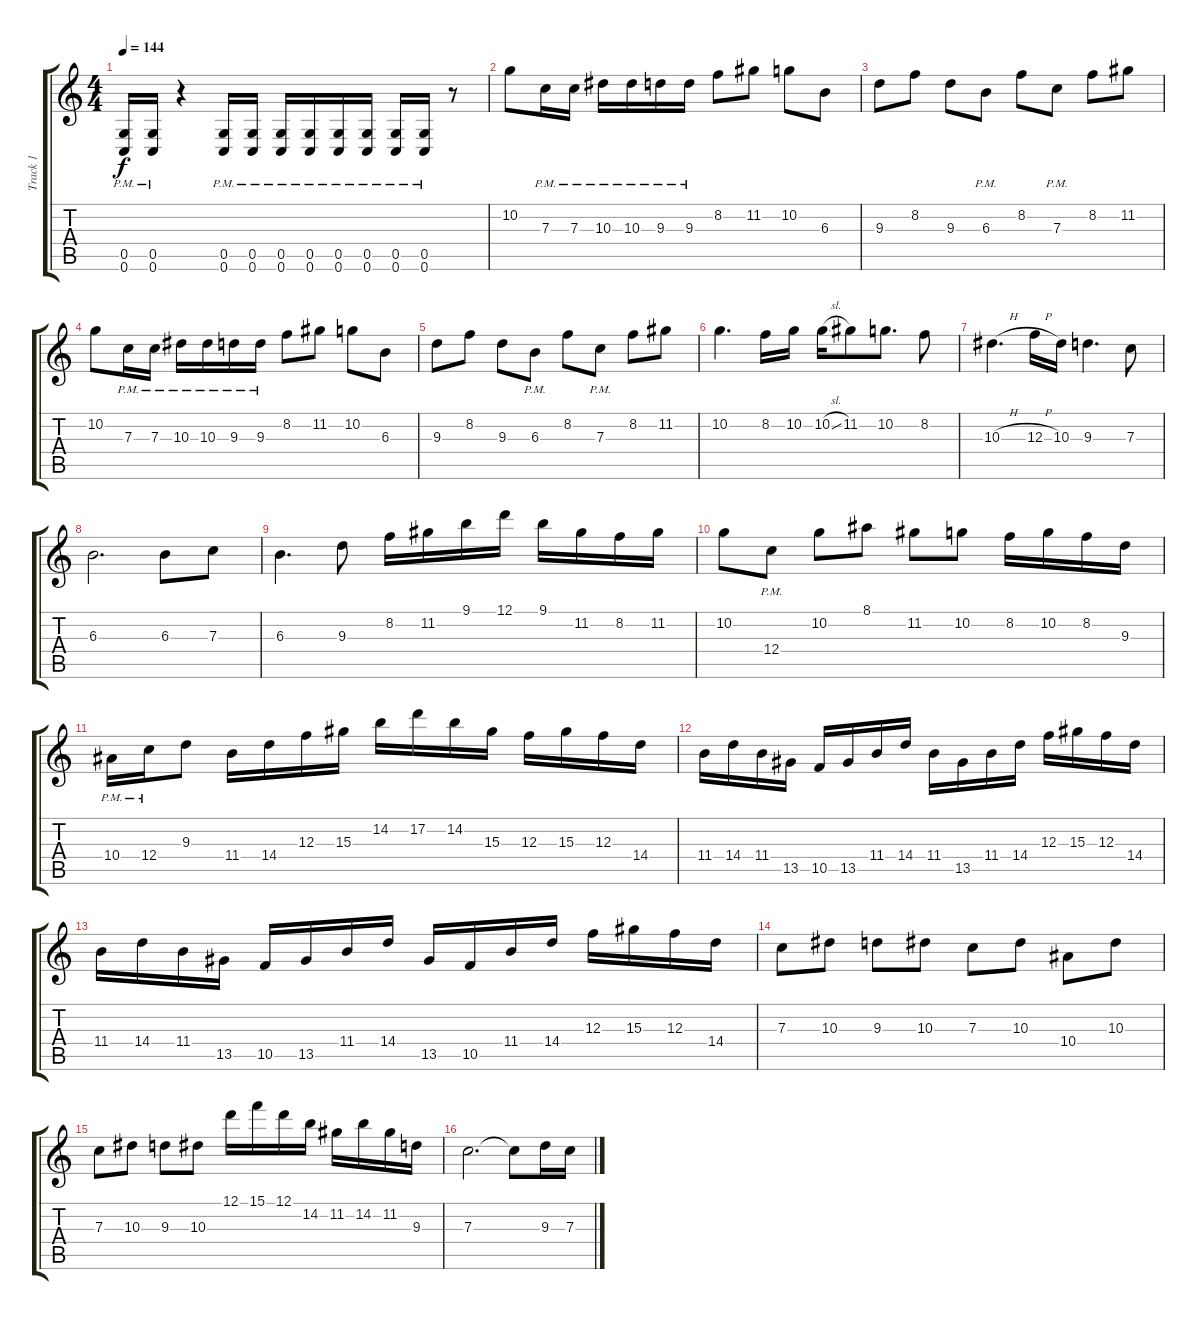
\track ("Track 1" "Track 1") {instrument distortionguitar}
\staff {score tabs}
\tuning (D4 A3 F3 C3 G2 C2) {hide}
\ts (4 4)
\tempo 144
\clef g2
\ks c
(0.5{pm} 0.6{pm}).16{dy f} (0.5{pm} 0.6{pm}).16 r.4 (0.5{pm} 0.6{pm}).16 (0.5{pm} 0.6{pm}).16 (0.5{pm} 0.6{pm}).16 (0.5{pm} 0.6{pm}).16 (0.5{pm} 0.6{pm}).16 (0.5{pm} 0.6{pm}).16 (0.5{pm} 0.6{pm}).16 (0.5{pm} 0.6{pm}).16 r.8 |
10.2.8 7.3{pm}.16 7.3{pm}.16 10.3{pm}.16 10.3{pm}.16 9.3{pm}.16 9.3{pm}.16 8.2.8 11.2.8 10.2.8 6.3.8 |
9.3.8 8.2.8 9.3.8 6.3{pm}.8 8.2.8 7.3{pm}.8 8.2.8 11.2.8 |
10.2.8 7.3{pm}.16 7.3{pm}.16 10.3{pm}.16 10.3{pm}.16 9.3{pm}.16 9.3{pm}.16 8.2.8 11.2.8 10.2.8 6.3.8 |
9.3.8 8.2.8 9.3.8 6.3{pm}.8 8.2.8 7.3{pm}.8 8.2.8 11.2.8 |
10.2.4{d} 8.2.16 10.2.16 10.2{sl}.16 11.2.8 10.2.8{d} 8.2.8 |
10.3{h}.4{d} 12.3{h}.16 10.3.16 9.3.4{d} 7.3.8 |
6.3.2{d} 6.3.8 7.3.8 |
6.3.4{d} 9.3.8 8.2.16 11.2.16 9.1.16 12.1.16 9.1.16 11.2.16 8.2.16 11.2.16 |
10.2.8 12.4{pm}.8 10.2.8 8.1.8 11.2.8 10.2.8 8.2.16 10.2.16 8.2.16 9.3.16 |
10.4{pm}.16 12.4{pm}.16 9.3.8 11.4.16 14.4.16 12.3.16 15.3.16 14.2.16 17.2.16 14.2.16 15.3.16 12.3.16 15.3.16 12.3.16 14.4.16 |
11.4.16 14.4.16 11.4.16 13.5.16 10.5.16 13.5.16 11.4.16 14.4.16 11.4.16 13.5.16 11.4.16 14.4.16 12.3.16 15.3.16 12.3.16 14.4.16 |
11.4.16 14.4.16 11.4.16 13.5.16 10.5.16 13.5.16 11.4.16 14.4.16 13.5.16 10.5.16 11.4.16 14.4.16 12.3.16 15.3.16 12.3.16 14.4.16 |
7.3.8 10.3.8 9.3.8 10.3.8 7.3.8 10.3.8 10.4.8 10.3.8 |
7.3.8 10.3.8 9.3.8 10.3.8 12.1.16 15.1.16 12.1.16 14.2.16 11.2.16 14.2.16 11.2.16 9.3.16 |
7.3.2{d} 7.3{t}.8 9.3.16 7.3.16
